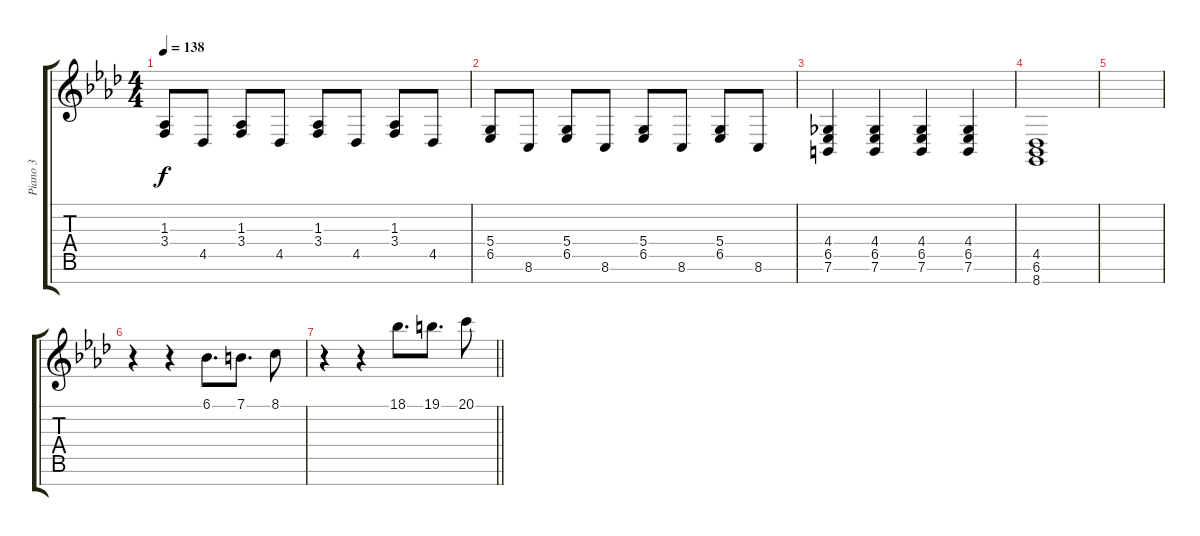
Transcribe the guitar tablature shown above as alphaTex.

\track ("Piano 3" "Piano 3") {instrument acousticgrandpiano}
\staff {score tabs}
\tuning (E4 B3 G3 D3 A2 E2 B1) {hide}
\ts (4 4)
\tempo 138
\clef g2
\ks ab
(1.3 3.4).8{dy f} 4.5.8 (1.3 3.4).8 4.5.8 (1.3 3.4).8 4.5.8 (1.3 3.4).8 4.5.8 |
(5.4 6.5).8 8.6.8 (5.4 6.5).8 8.6.8 (5.4 6.5).8 8.6.8 (5.4 6.5).8 8.6.8 |
(4.4 6.5 7.6).4 (4.4 6.5 7.6).4 (4.4 6.5 7.6).4 (4.4 6.5 7.6).4 |
(4.5 6.6 8.7).1 |
|
r.4 r.4 6.1.8{d volume 9} 7.1.8{d} 8.1.8 |
\barLineRight lightlight
r.4 r.4 18.1.8{d} 19.1.8{d} 20.1.8
